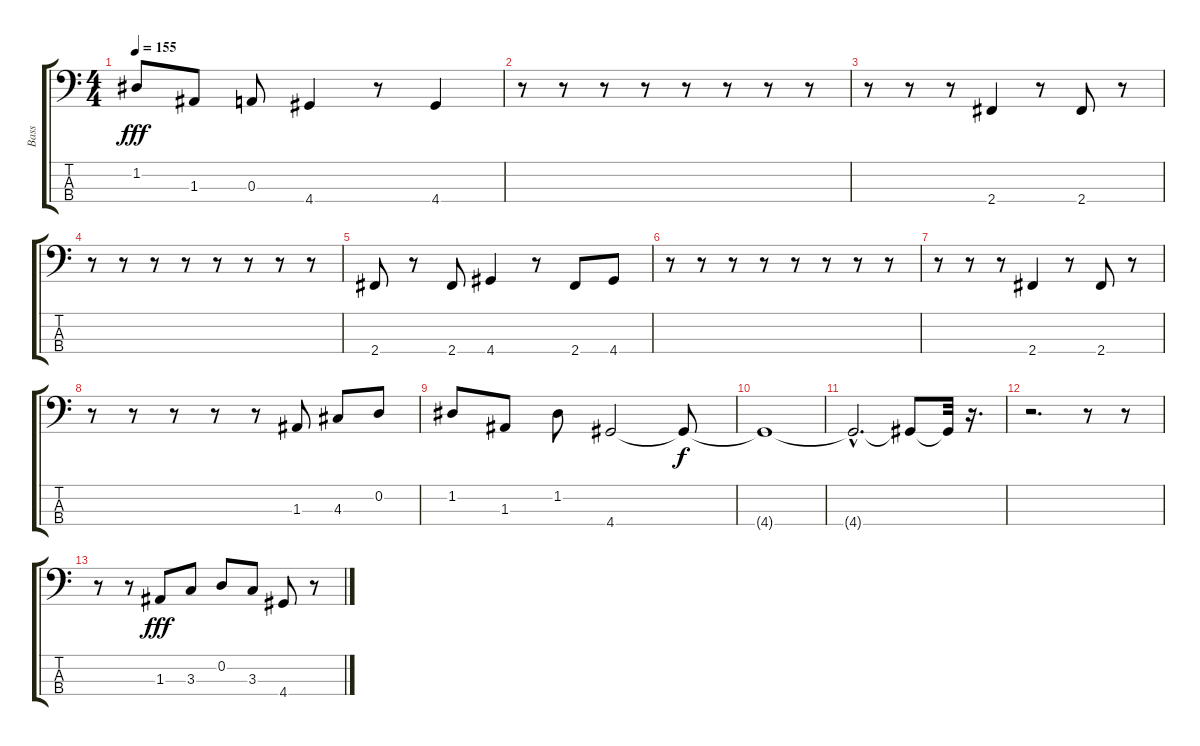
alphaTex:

\track ("Bass" "Bass") {instrument electricbassfinger}
\staff {score tabs}
\tuning (G2 D2 A1 E1) {hide}
\ts (4 4)
\tempo 155
\clef f4
\ks c
1.2.8{dy fff} 1.3.8 0.3.8 4.4.4 r.8 4.4.4 |
r.8 r.8 r.8 r.8 r.8 r.8 r.8 r.8 |
r.8 r.8 r.8 2.4.4 r.8 2.4.8 r.8 |
r.8 r.8 r.8 r.8 r.8 r.8 r.8 r.8 |
2.4.8 r.8 2.4.8 4.4.4 r.8 2.4.8 4.4.8 |
r.8 r.8 r.8 r.8 r.8 r.8 r.8 r.8 |
r.8 r.8 r.8 2.4.4 r.8 2.4.8 r.8 |
r.8 r.8 r.8 r.8 r.8 1.3.8 4.3.8 0.2.8 |
1.2.8 1.3.8 1.2.8 4.4.2 4.4{t}.8{dy f} |
4.4{t}.1 |
4.4{hac t}.2{d} 4.4{t}.8 4.4{t}.32 r.16{d} |
r.2{d} r.8 r.8 |
r.8 r.8 1.3.8{dy fff} 3.3.8 0.2.8 3.3.8 4.4.8 r.8
